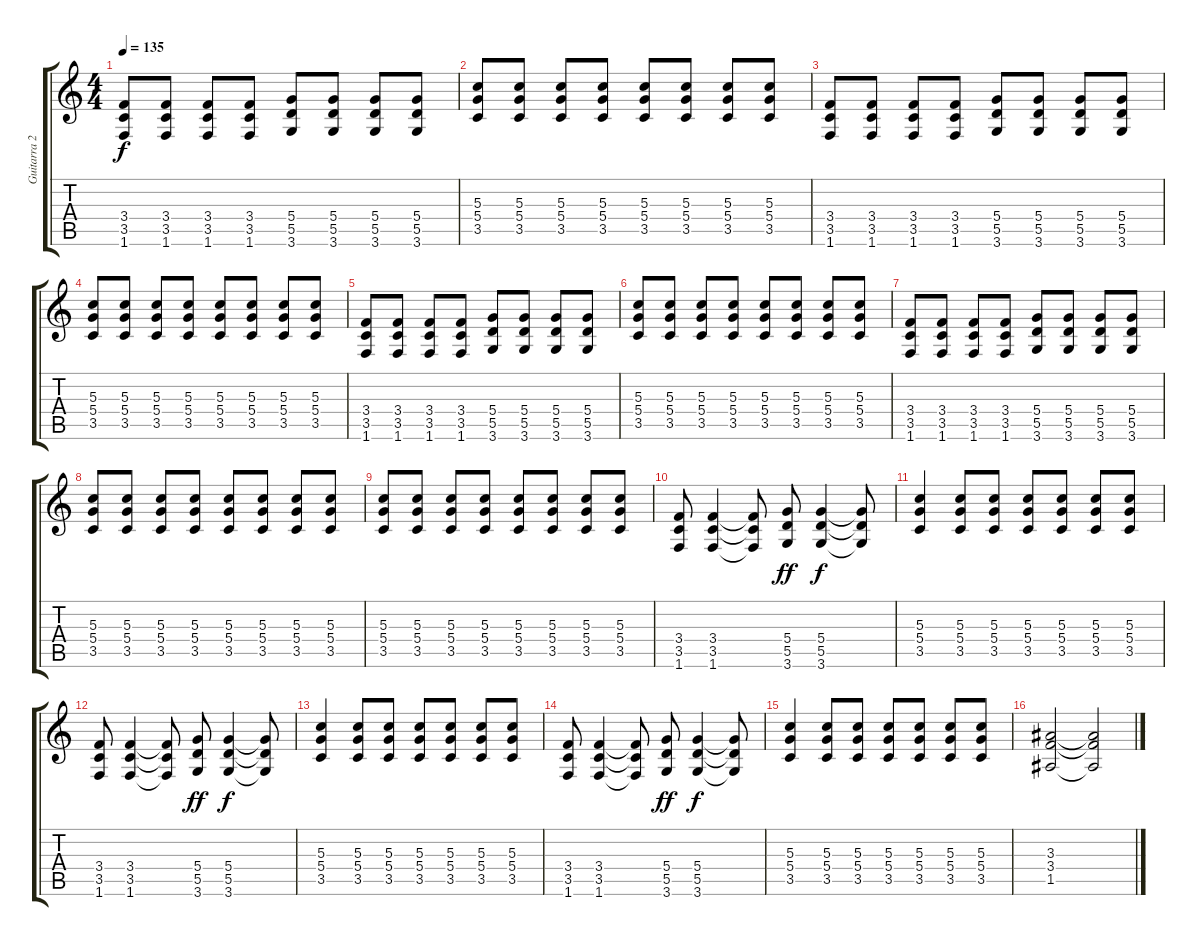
\track ("Guitarra 2" "Guitarra 2") {instrument distortionguitar}
\staff {score tabs}
\tuning (E4 B3 G3 D3 A2 E2) {hide}
\ts (4 4)
\tempo 135
\clef g2
\ks c
(3.4 3.5 1.6).8{dy f} (3.4 3.5 1.6).8 (3.4 3.5 1.6).8 (3.4 3.5 1.6).8 (5.4 5.5 3.6).8 (5.4 5.5 3.6).8 (5.4 5.5 3.6).8 (5.4 5.5 3.6).8 |
(5.3 5.4 3.5).8 (5.3 5.4 3.5).8 (5.3 5.4 3.5).8 (5.3 5.4 3.5).8 (5.3 5.4 3.5).8 (5.3 5.4 3.5).8 (5.3 5.4 3.5).8 (5.3 5.4 3.5).8 |
(3.4 3.5 1.6).8 (3.4 3.5 1.6).8 (3.4 3.5 1.6).8 (3.4 3.5 1.6).8 (5.4 5.5 3.6).8 (5.4 5.5 3.6).8 (5.4 5.5 3.6).8 (5.4 5.5 3.6).8 |
(5.3 5.4 3.5).8 (5.3 5.4 3.5).8 (5.3 5.4 3.5).8 (5.3 5.4 3.5).8 (5.3 5.4 3.5).8 (5.3 5.4 3.5).8 (5.3 5.4 3.5).8 (5.3 5.4 3.5).8 |
(3.4 3.5 1.6).8 (3.4 3.5 1.6).8 (3.4 3.5 1.6).8 (3.4 3.5 1.6).8 (5.4 5.5 3.6).8 (5.4 5.5 3.6).8 (5.4 5.5 3.6).8 (5.4 5.5 3.6).8 |
(5.3 5.4 3.5).8 (5.3 5.4 3.5).8 (5.3 5.4 3.5).8 (5.3 5.4 3.5).8 (5.3 5.4 3.5).8 (5.3 5.4 3.5).8 (5.3 5.4 3.5).8 (5.3 5.4 3.5).8 |
(3.4 3.5 1.6).8 (3.4 3.5 1.6).8 (3.4 3.5 1.6).8 (3.4 3.5 1.6).8 (5.4 5.5 3.6).8 (5.4 5.5 3.6).8 (5.4 5.5 3.6).8 (5.4 5.5 3.6).8 |
(5.3 5.4 3.5).8 (5.3 5.4 3.5).8 (5.3 5.4 3.5).8 (5.3 5.4 3.5).8 (5.3 5.4 3.5).8 (5.3 5.4 3.5).8 (5.3 5.4 3.5).8 (5.3 5.4 3.5).8 |
(5.3 5.4 3.5).8 (5.3 5.4 3.5).8 (5.3 5.4 3.5).8 (5.3 5.4 3.5).8 (5.3 5.4 3.5).8 (5.3 5.4 3.5).8 (5.3 5.4 3.5).8 (5.3 5.4 3.5).8 |
(3.4 3.5 1.6).8 (3.4 3.5 1.6).4 (3.4{t} 3.5{t} 1.6{t}).8 (5.4 5.5 3.6).8{dy ff} (5.4 5.5 3.6).4{dy f} (5.4{t} 5.5{t} 3.6{t}).8 |
(5.3 5.4 3.5).4 (5.3 5.4 3.5).8 (5.3 5.4 3.5).8 (5.3 5.4 3.5).8 (5.3 5.4 3.5).8 (5.3 5.4 3.5).8 (5.3 5.4 3.5).8 |
(3.4 3.5 1.6).8 (3.4 3.5 1.6).4 (3.4{t} 3.5{t} 1.6{t}).8 (5.4 5.5 3.6).8{dy ff} (5.4 5.5 3.6).4{dy f} (5.4{t} 5.5{t} 3.6{t}).8 |
(5.3 5.4 3.5).4 (5.3 5.4 3.5).8 (5.3 5.4 3.5).8 (5.3 5.4 3.5).8 (5.3 5.4 3.5).8 (5.3 5.4 3.5).8 (5.3 5.4 3.5).8 |
(3.4 3.5 1.6).8 (3.4 3.5 1.6).4 (3.4{t} 3.5{t} 1.6{t}).8 (5.4 5.5 3.6).8{dy ff} (5.4 5.5 3.6).4{dy f} (5.4{t} 5.5{t} 3.6{t}).8 |
(5.3 5.4 3.5).4 (5.3 5.4 3.5).8 (5.3 5.4 3.5).8 (5.3 5.4 3.5).8 (5.3 5.4 3.5).8 (5.3 5.4 3.5).8 (5.3 5.4 3.5).8 |
(3.3 3.4 1.5).2 (3.3{t} 3.4{t} 1.5{t}).2
